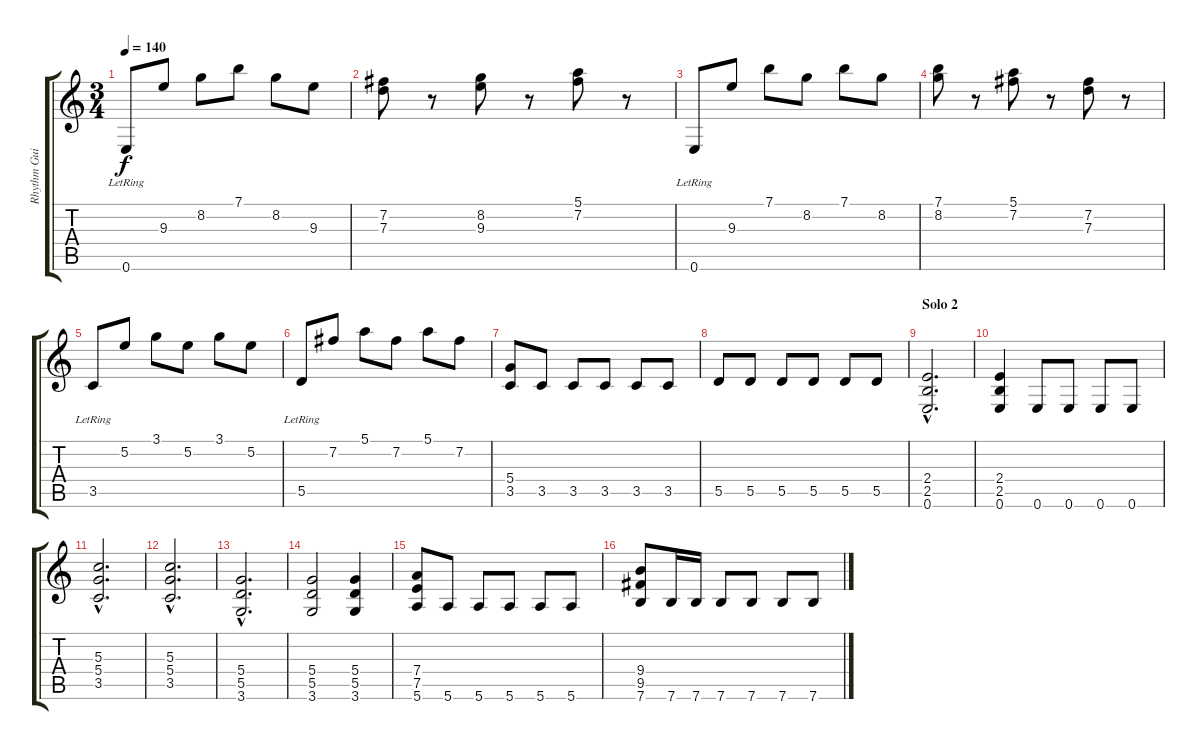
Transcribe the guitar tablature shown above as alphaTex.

\track ("Rhythm Guitar 1" "Rhythm Gui") {instrument distortionguitar}
\staff {score tabs}
\tuning (E4 B3 G3 D3 A2 E2) {hide}
\ts (3 4)
\tempo 140
\clef g2
\ks c
0.6{lr}.8{dy f} 9.3.8 8.2.8 7.1.8 8.2.8 9.3.8 |
(7.2 7.3).8 r.8 (8.2 9.3).8 r.8 (5.1 7.2).8 r.8 |
0.6{lr}.8 9.3.8 7.1.8 8.2.8 7.1.8 8.2.8 |
(7.1 8.2).8 r.8 (5.1 7.2).8 r.8 (7.2 7.3).8 r.8 |
3.5{lr}.8 5.2.8 3.1.8 5.2.8 3.1.8 5.2.8 |
5.5{lr}.8 7.2.8 5.1.8 7.2.8 5.1.8 7.2.8 |
\section ("" "")
(5.4 3.5).8{balance 0 instrument distortionguitar} 3.5.8 3.5.8 3.5.8 3.5.8 3.5.8 |
5.5.8 5.5.8 5.5.8 5.5.8 5.5.8 5.5.8 |
\section ("" "Solo 2")
(2.4{hac} 2.5{hac} 0.6{hac}).2{d} |
(2.4 2.5 0.6).4 0.6.8 0.6.8 0.6.8 0.6.8 |
(5.3{hac} 5.4{hac} 3.5{hac}).2{d} |
(5.3{hac} 5.4{hac} 3.5{hac}).2{d} |
(5.4{hac} 5.5{hac} 3.6{hac}).2{d} |
(5.4 5.5 3.6).2 (5.4 5.5 3.6).4 |
(7.4 7.5 5.6).8 5.6.8 5.6.8 5.6.8 5.6.8 5.6.8 |
(9.4 9.5 7.6).8 7.6.16 7.6.16 7.6.8 7.6.8 7.6.8 7.6.8
